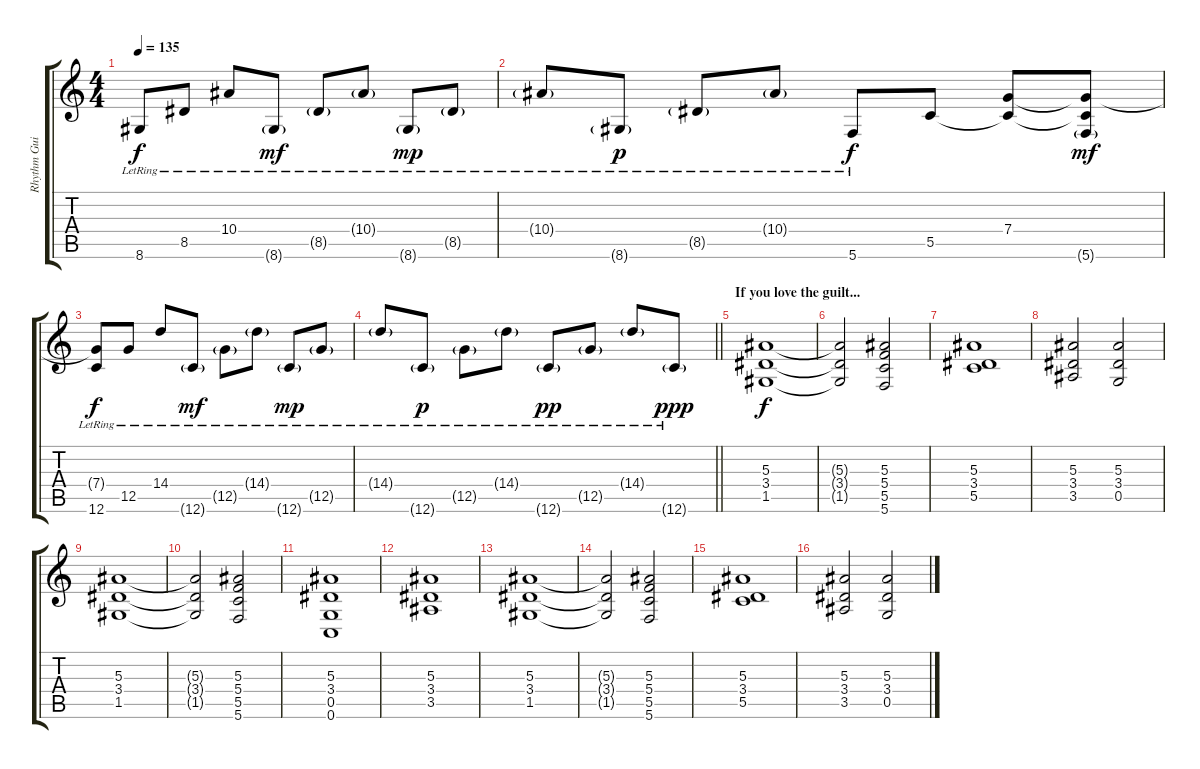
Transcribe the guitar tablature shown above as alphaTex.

\track ("Rhythm Guitar R" "Rhythm Gui") {instrument distortionguitar}
\staff {score tabs}
\tuning (D4 A3 F3 C3 G2 C2) {hide}
\ts (4 4)
\tempo 135
\clef g2
\ks c
8.6{lr}.8{dy f} 8.5{lr}.8 10.4{lr}.8 8.6{g lr}.8{dy mf} 8.5{g lr}.8 10.4{g lr}.8 8.6{g lr}.8{dy mp} 8.5{g lr}.8 |
10.4{g lr}.8 8.6{g lr}.8{dy p} 8.5{g lr}.8 10.4{g lr}.8 5.6{lr}.8{dy f} 5.5.8 (7.4 5.5{t}).8 (7.4{t} 5.5{t} 5.6{g}).8{dy mf} |
(7.4{t} 12.6{lr}).8{dy f} 12.5{lr}.8 14.4{lr}.8 12.6{g lr}.8{dy mf} 12.5{g lr}.8 14.4{g lr}.8 12.6{g lr}.8{dy mp} 12.5{g lr}.8 |
\barLineRight lightlight
14.4{g lr}.8 12.6{g lr}.8{dy p} 12.5{g lr}.8 14.4{g lr}.8 12.6{g lr}.8{dy pp} 12.5{g lr}.8 14.4{g lr}.8 12.6{g lr}.8{dy ppp} |
\section ("" "If you love the guilt...")
(5.3 3.4 1.5).1{dy f volume 10 balance 16 instrument distortionguitar} |
(5.3{t} 3.4{t} 1.5{t}).2 (5.3 5.4 5.5 5.6).2 |
(5.3 3.4 5.5).1 |
(5.3 3.4 3.5).2 (5.3 3.4 0.5).2 |
(5.3 3.4 1.5).1 |
(5.3{t} 3.4{t} 1.5{t}).2 (5.3 5.4 5.5 5.6).2 |
(5.3 3.4 0.5 0.6).1 |
(5.3 3.4 3.5).1 |
(5.3 3.4 1.5).1 |
(5.3{t} 3.4{t} 1.5{t}).2 (5.3 5.4 5.5 5.6).2 |
(5.3 3.4 5.5).1 |
(5.3 3.4 3.5).2 (5.3 3.4 0.5).2
